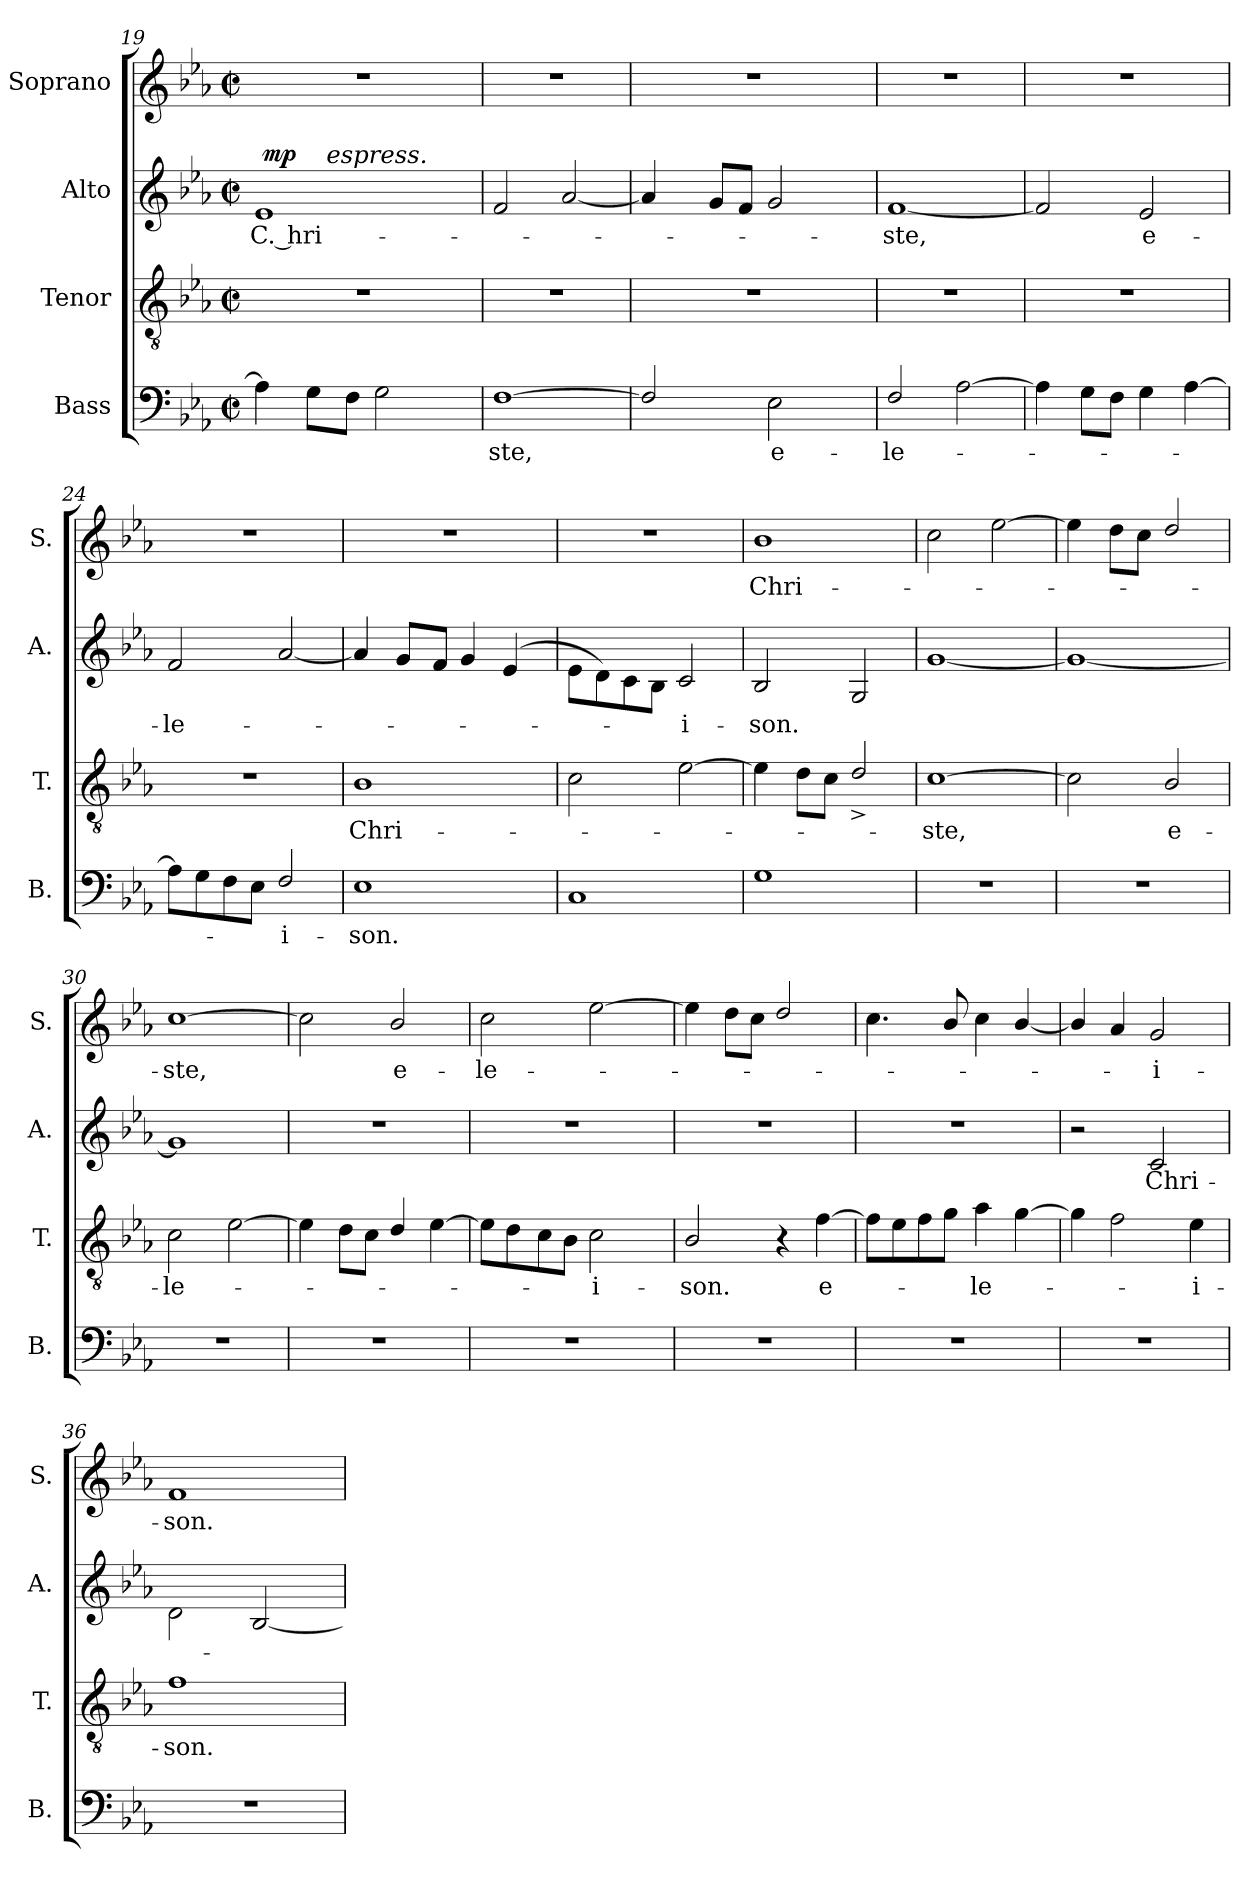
**kern	**text	**kern	**text	**kern	**text	**dynam	**kern	**text
*part4	*part4	*part3	*part3	*part2	*part2	*part2	*part1	*part1
*staff4	*staff4	*staff3	*staff3	*staff2	*staff2	*staff2	*staff1	*staff1
*I"Bass	*	*I"Tenor	*	*I"Alto	*	*	*I"Soprano	*
*I'B.	*	*I'T.	*	*I'A.	*	*	*I'S.	*
*clefF4	*	*clefGv2	*	*clefG2	*	*	*clefG2	*
*k[b-e-a-]	*	*k[b-e-a-]	*	*k[b-e-a-]	*	*	*k[b-e-a-]	*
*E-:	*	*E-:	*	*E-:	*	*	*E-:	*
*M2/2	*	*M2/2	*	*M2/2	*	*	*M2/2	*
*met(c|)	*	*met(c|)	*	*met(c|)	*	*	*met(c|)	*
=19	=19	=19	=19	=19	=19	=19	=19	=19
!	!	!	!	!	!LO:LY:b:rj	!	!	!
*	*	*	*	*^	*	*	*	*
*	*	*	*	*	*^	*	*	*	*
4A-\]	.	1r	.	1e-	64ryy	4ryy	C. hri-	.	1r	.
!	!	!	!	!	!	!	!	!LO:DY:a	!	!
.	.	.	.	.	2ryy	.	.	mp	.	.
8G\L	.	.	.	.	.	16ryy	.	.	.	.
!	!	!	!	!	!	!LO:TX:a:i:t=espress.	!	!	!	!
.	.	.	.	.	.	2ryy	.	.	.	.
8F\J	.	.	.	.	.	.	.	.	.	.
2G\	.	.	.	.	.	.	.	.	.	.
.	.	.	.	.	4ryy	.	.	.	.	.
.	.	.	.	.	8...ryy	.	.	.	.	.
.	.	.	.	.	.	8.ryy	.	.	.	.
=20	=20	=20	=20	=20	=20	=20	=20	=20	=20	=20
!	!LO:LY:b:cj	!	!	!	!	!	!	!	!	!
*	*	*	*	*v	*v	*v	*	*	*	*
[<1F	-ste,	1r	.	2f/	.	.	1r	.
.	.	.	.	[>2a-/	.	.	.	.
!!LO:LB:g=z
=21	=21	=21	=21	=21	=21	=21	=21	=21
*	*	*^	*	*	*	*	*	*
2F/]	.	1r	8ryy	.	4a-/]	.	.	1r	.
.	.	.	32.ryy	.	.	.	.	.	.
.	.	.	2ryy	.	.	.	.	.	.
.	.	.	.	.	8g/L	.	.	.	.
.	.	.	.	.	8f/J	.	.	.	.
!	!LO:LY:b:cj	!	!	!	!	!	!	!	!
2E-\	e-	.	.	.	2g/	.	.	.	.
.	.	.	4ryy	.	.	.	.	.	.
.	.	.	16ryy	.	.	.	.	.	.
.	.	.	64ryy	.	.	.	.	.	.
=22	=22	=22	=22	=22	=22	=22	=22	=22	=22
!	!LO:LY:b:cj	!	!	!	!	!LO:LY:b:cj	!	!	!
*	*	*v	*v	*	*	*	*	*	*
2F/	-le-	1r	.	[>1f	-ste,	.	1r	.
[>2A-\	.	.	.	.	.	.	.	.
=23	=23	=23	=23	=23	=23	=23	=23	=23
4A-\]	.	1r	.	2f/]	.	.	1r	.
8G\L	.	.	.	.	.	.	.	.
8F\J	.	.	.	.	.	.	.	.
!	!	!	!	!	!LO:LY:b:cj	!	!	!
4G\	.	.	.	2e-/	e-	.	.	.
[>4A-\	.	.	.	.	.	.	.	.
=24	=24	=24	=24	=24	=24	=24	=24	=24
!	!	!	!	!	!LO:LY:b:cj	!	!	!
8A-\L]	.	1r	.	2f/	-le-	.	1r	.
8G\	.	.	.	.	.	.	.	.
8F\	.	.	.	.	.	.	.	.
8E-\J	.	.	.	.	.	.	.	.
!	!LO:LY:b:cj	!	!	!	!	!	!	!
2F/	-i-	.	.	[>2a-/	.	.	.	.
!!LO:LB:g=z
=25	=25	=25	=25	=25	=25	=25	=25	=25
!	!LO:LY:b:cj	!	!LO:LY:b	!	!	!	!	!
*	*	*^	*	*	*	*	*	*
1E-	-son.	1B-	4ryy	Chri-	4a-/]	.	.	1r	.
.	.	.	16ryy	.	8g/L	.	.	.	.
.	.	.	2ryy	.	.	.	.	.	.
.	.	.	.	.	8f/J	.	.	.	.
.	.	.	.	.	4g/	.	.	.	.
.	.	.	.	.	(<4e-/	.	.	.	.
.	.	.	8.ryy	.	.	.	.	.	.
*	*	*v	*v	*	*	*	*	*	*
=26	=26	=26	=26	=26	=26	=26	=26	=26
1C	.	2c\	.	8e-\L	.	.	1r	.
.	.	.	.	8d\)	.	.	.	.
.	.	.	.	8c\	.	.	.	.
.	.	.	.	8B-\J	.	.	.	.
!	!	!	!	!	!LO:LY:b:cj	!	!	!
.	.	[>2e-\	.	2c/	-i-	.	.	.
=27	=27	=27	=27	=27	=27	=27	=27	=27
!	!	!	!	!	!LO:LY:b	!	!	!LO:LY:b
1G	.	4e-\]	.	2B-/	-son.	.	1b-	Chri-
.	.	8d\L	.	.	.	.	.	.
.	.	8c\J	.	.	.	.	.	.
.	.	2d^>/	.	2G/	.	.	.	.
=28	=28	=28	=28	=28	=28	=28	=28	=28
!	!	!	!LO:LY:b:cj	!	!	!	!	!
1r	.	[>1c	-ste,	[>1g	.	.	2cc\	.
.	.	.	.	.	.	.	[>2ee-\	.
=29	=29	=29	=29	=29	=29	=29	=29	=29
1r	.	2c\]	.	1g_>	.	.	4ee-\]	.
.	.	.	.	.	.	.	8dd\L	.
.	.	.	.	.	.	.	8cc\J	.
!	!	!	!LO:LY:b:cj	!	!	!	!	!
.	.	2B-/	e-	.	.	.	2dd/	.
=30	=30	=30	=30	=30	=30	=30	=30	=30
!	!	!	!LO:LY:b:cj	!	!	!	!	!LO:LY:b:cj
1r	.	2c\	-le-	1g]	.	.	[>1cc	-ste,
.	.	[>2e-\	.	.	.	.	.	.
=31	=31	=31	=31	=31	=31	=31	=31	=31
1r	.	4e-\]	.	1r	.	.	2cc\]	.
.	.	8d\L	.	.	.	.	.	.
.	.	8c\J	.	.	.	.	.	.
!	!	!	!	!	!	!	!	!LO:LY:b:cj
.	.	4d/	.	.	.	.	2b-/	e-
.	.	[<4e-\	.	.	.	.	.	.
!!LO:PB:g=z
=32	=32	=32	=32	=32	=32	=32	=32	=32
!	!	!	!	!	!	!	!	!LO:LY:b:cj
*^	*	*	*	*	*	*	*	*
1r	8...ryy	.	8e-\L]	.	1r	.	.	2cc\	-le-
.	.	.	8d\	.	.	.	.	.	.
.	2ryy	.	.	.	.	.	.	.	.
.	.	.	8c\	.	.	.	.	.	.
.	.	.	8B-\J	.	.	.	.	.	.
!	!	!	!	!LO:LY:b:cj	!	!	!	!	!
.	.	.	2c\	-i-	.	.	.	[>2ee-\	.
.	4ryy	.	.	.	.	.	.	.	.
.	64ryy	.	.	.	.	.	.	.	.
=33	=33	=33	=33	=33	=33	=33	=33	=33	=33
!	!	!	!	!LO:LY:b:cj	!	!	!	!	!
*v	*v	*	*	*	*	*	*	*	*
1r	.	2B-/	-son.	1r	.	.	4ee-\]	.
.	.	.	.	.	.	.	8dd\L	.
.	.	.	.	.	.	.	8cc\J	.
.	.	4r	.	.	.	.	2dd/	.
!	!	!	!LO:LY:b:cj	!	!	!	!	!
.	.	[>4f\	e-	.	.	.	.	.
=34	=34	=34	=34	=34	=34	=34	=34	=34
*	*	*^	*	*	*	*	*	*
1r	.	8f\L]	4ryy	.	1r	.	.	4.cc\	.
.	.	8e-\	.	.	.	.	.	.	.
.	.	8f\	8...ryy	.	.	.	.	.	.
.	.	8g\J	.	.	.	.	.	8b-/	.
.	.	.	2ryy	.	.	.	.	.	.
!	!	!	!	!LO:LY:b:cj	!	!	!	!	!
.	.	4a-\	.	-le-	.	.	.	4cc\	.
.	.	[>4g\	.	.	.	.	.	[<4b-/	.
.	.	.	64ryy	.	.	.	.	.	.
*	*	*v	*v	*	*	*	*	*	*
=35	=35	=35	=35	=35	=35	=35	=35	=35
1r	.	4g\]	.	2r	.	.	4b-/]	.
.	.	2f\	.	.	.	.	4a-/	.
!	!	!	!	!	!LO:LY:b:cj	!	!	!LO:LY:b:cj
.	.	.	.	2c/	Chri-	.	2g/	-i-
!	!	!	!LO:LY:b:cj	!	!	!	!	!
.	.	4e-\	-i-	.	.	.	.	.
!!LO:LB:g=z
=36	=36	=36	=36	=36	=36	=36	=36	=36
!	!	!	!LO:LY:b:cj	!	!	!	!	!LO:LY:b:cj
*	*	*^	*	*	*	*	*	*
1r	.	1f	8..ryy	-son.	2d\	.	.	1f	-son.
.	.	.	2ryy	.	.	.	.	.	.
.	.	.	.	.	[<2B-/	.	.	.	.
.	.	.	4ryy	.	.	.	.	.	.
.	.	.	32ryy	.	.	.	.	.	.
*	*	*v	*v	*	*	*	*	*	*
=	=	=	=	=	=	=	=	=
*-	*-	*-	*-	*-	*-	*-	*-	*-
